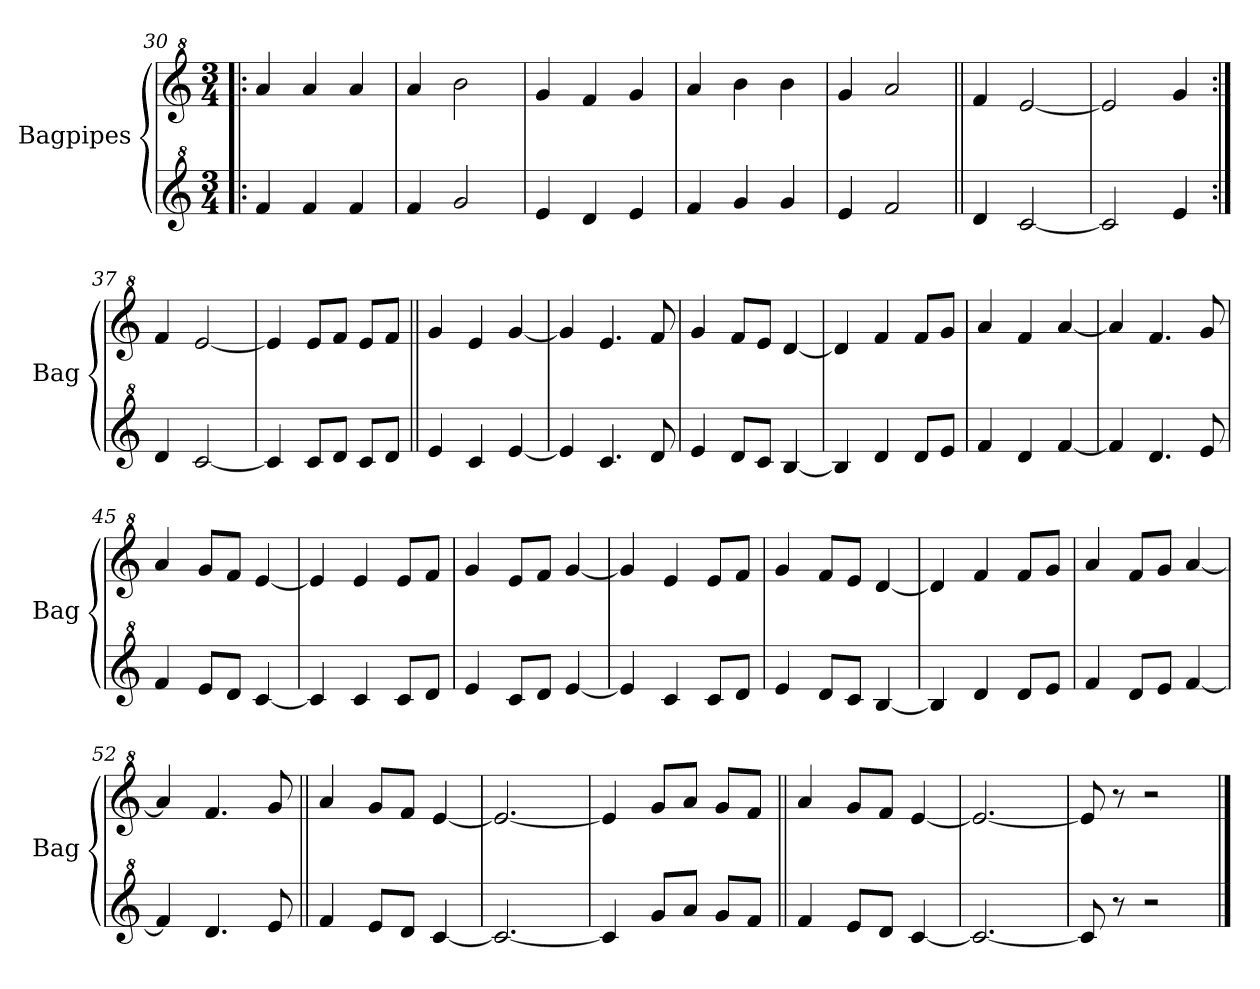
**kern	**kern
*part2	*part1
*staff2	*staff1
*I"Bagpipes	*I"Bagpipes
*I'Bag	*I'Bag
*clefG^2	*clefG^2
*k[]	*k[]
*C:	*C:
*M3/4	*M3/4
=30!|:	=30!|:
4ff/	4aa/
4ff/	4aa/
4ff/	4aa/
!!LO:LB:g=z
=31	=31
4ff/	4aa/
2gg/	2bb\
=32	=32
4ee/	4gg/
4dd/	4ff/
4ee/	4gg/
=33	=33
4ff/	4aa/
4gg/	4bb\
4gg/	4bb\
=34	=34
4ee/	4gg/
2ff/	2aa/
=35||	=35||
4dd/	4ff/
[2cc/	[2ee/
=36	=36
2cc/]	2ee/]
4ee/	4gg/
=37:|!	=37:|!
4dd/	4ff/
[2cc/	[2ee/
=38	=38
4cc/]	4ee/]
8cc/L	8ee/L
8dd/J	8ff/J
8cc/L	8ee/L
8dd/J	8ff/J
=39||	=39||
4ee/	4gg/
4cc/	4ee/
[4ee/	[4gg/
=40	=40
4ee/]	4gg/]
4.cc/	4.ee/
8dd/	8ff/
=41	=41
4ee/	4gg/
8dd/L	8ff/L
8cc/J	8ee/J
[4b/	[4dd/
=42	=42
4b/]	4dd/]
4dd/	4ff/
8dd/L	8ff/L
8ee/J	8gg/J
!!LO:LB:g=z
=43	=43
4ff/	4aa/
4dd/	4ff/
[4ff/	[4aa/
=44	=44
4ff/]	4aa/]
4.dd/	4.ff/
8ee/	8gg/
=45	=45
4ff/	4aa/
8ee/L	8gg/L
8dd/J	8ff/J
[4cc/	[4ee/
=46	=46
4cc/]	4ee/]
4cc/	4ee/
8cc/L	8ee/L
8dd/J	8ff/J
=47	=47
4ee/	4gg/
8cc/L	8ee/L
8dd/J	8ff/J
[4ee/	[4gg/
=48	=48
4ee/]	4gg/]
4cc/	4ee/
8cc/L	8ee/L
8dd/J	8ff/J
=49	=49
4ee/	4gg/
8dd/L	8ff/L
8cc/J	8ee/J
[4b/	[4dd/
=50	=50
4b/]	4dd/]
4dd/	4ff/
8dd/L	8ff/L
8ee/J	8gg/J
=51	=51
4ff/	4aa/
8dd/L	8ff/L
8ee/J	8gg/J
[4ff/	[4aa/
=52	=52
4ff/]	4aa/]
4.dd/	4.ff/
8ee/	8gg/
!!LO:LB:g=z
=53||	=53||
4ff/	4aa/
8ee/L	8gg/L
8dd/J	8ff/J
[4cc/	[4ee/
=54	=54
2.cc/_	2.ee/_
=55	=55
4cc/]	4ee/]
8gg/L	8gg/L
8aa/J	8aa/J
8gg/L	8gg/L
8ff/J	8ff/J
=56||	=56||
4ff/	4aa/
8ee/L	8gg/L
8dd/J	8ff/J
[4cc/	[4ee/
=57	=57
2.cc/_	2.ee/_
=58	=58
8cc/]	8ee/]
8r	8r
2r	2r
==	==
*-	*-
